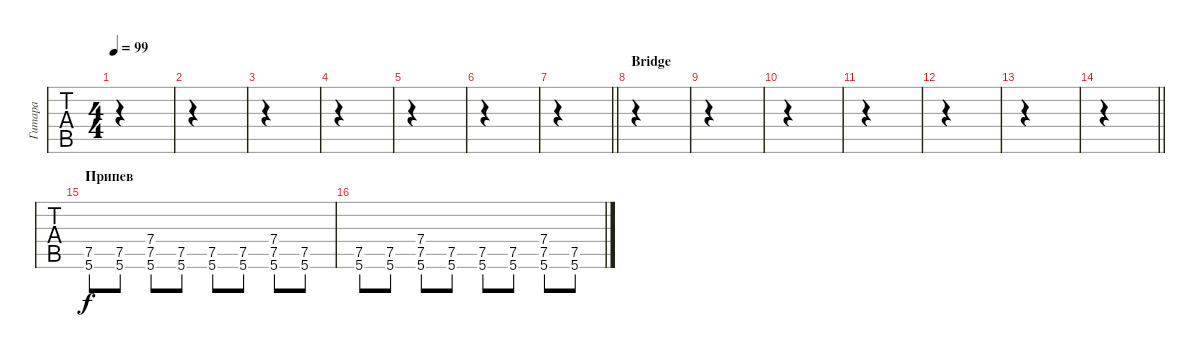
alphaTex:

\track ("Гитара " "Гитара ") {instrument distortionguitar}
\staff {tabs}
\tuning (E4 B3 G3 D3 A2 E2) {hide}
\ts (4 4)
\tempo 99
\clef g2
\ks c
|
|
|
|
|
|
\barLineRight lightlight
|
\section ("" "Bridge")
|
|
|
|
|
|
\barLineRight lightlight
|
\section ("" "Припев")
(7.5 5.6).8{volume 16} (7.5 5.6).8 (7.4 7.5 5.6).8 (7.5 5.6).8 (7.5 5.6).8 (7.5 5.6).8 (7.4 7.5 5.6).8 (7.5 5.6).8 |
(7.5 5.6).8 (7.5 5.6).8 (7.4 7.5 5.6).8 (7.5 5.6).8 (7.5 5.6).8 (7.5 5.6).8 (7.4 7.5 5.6).8 (7.5 5.6).8
